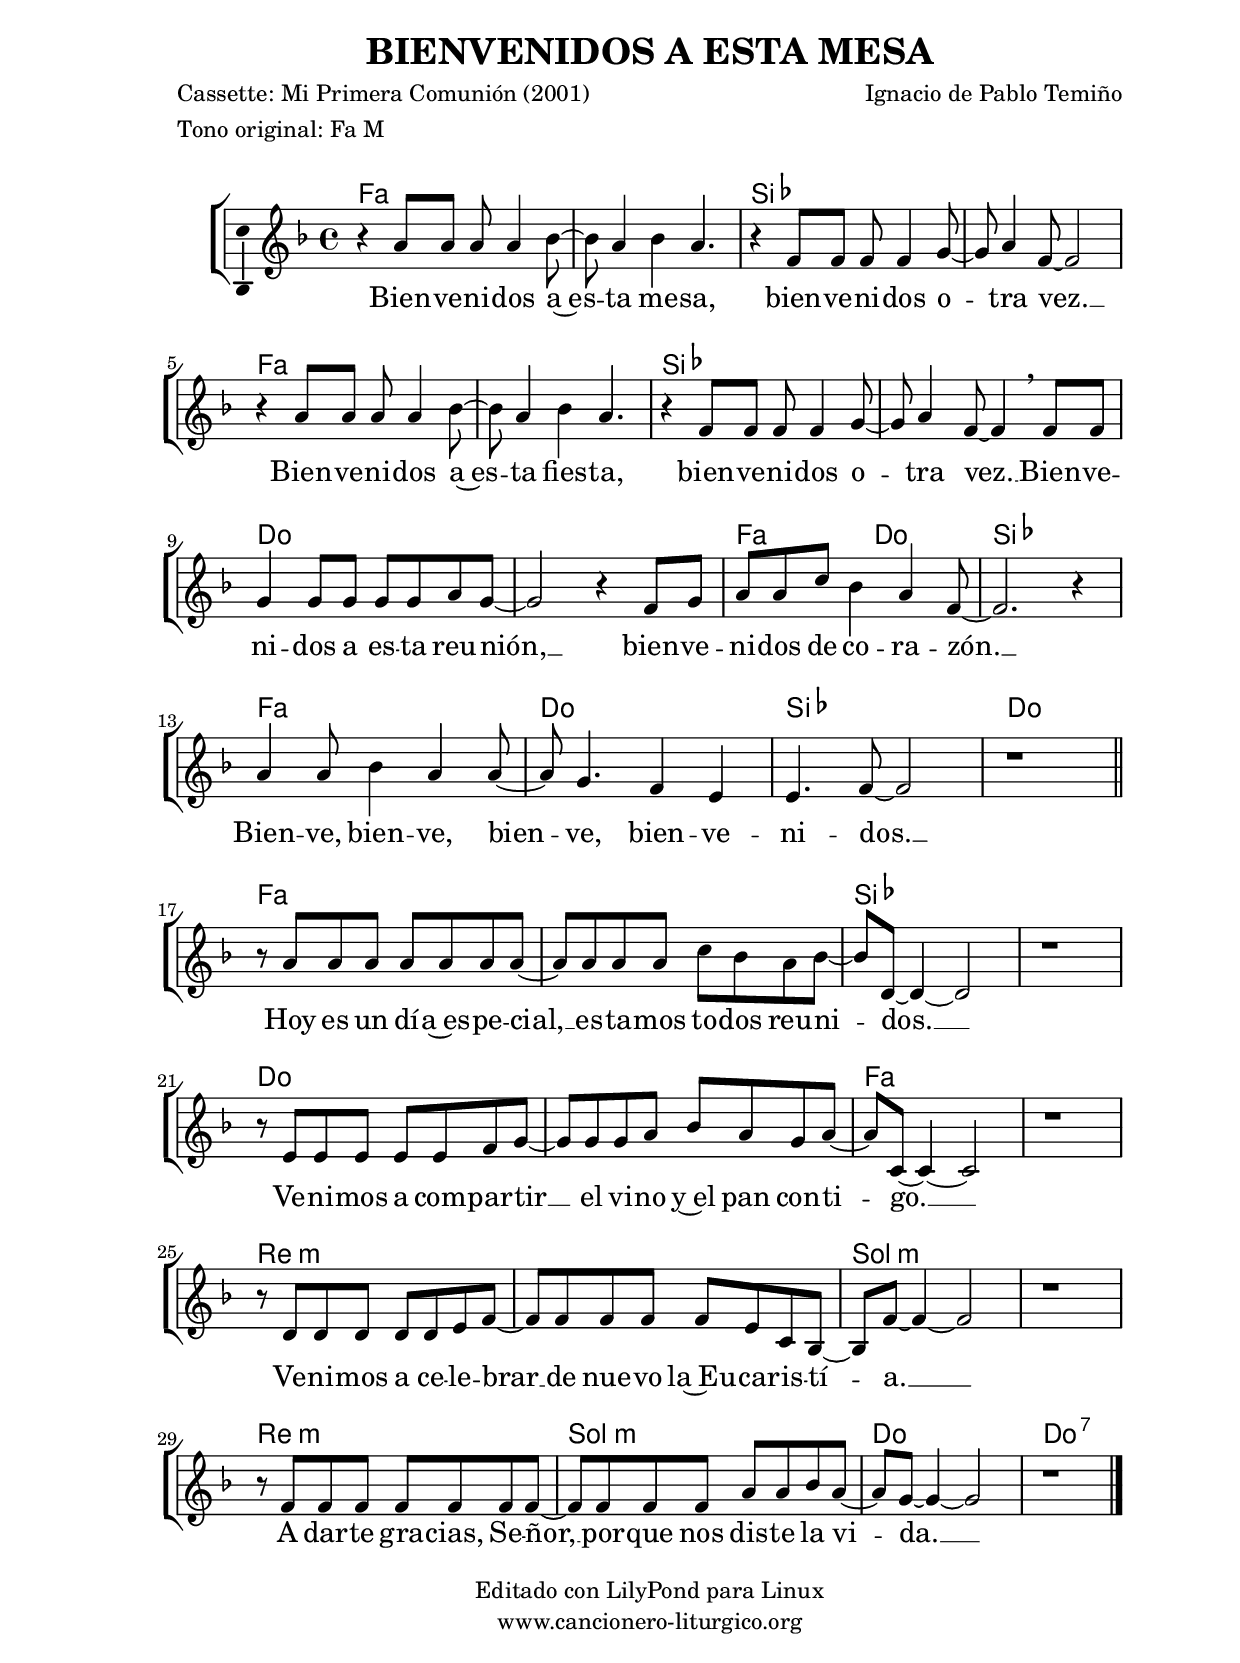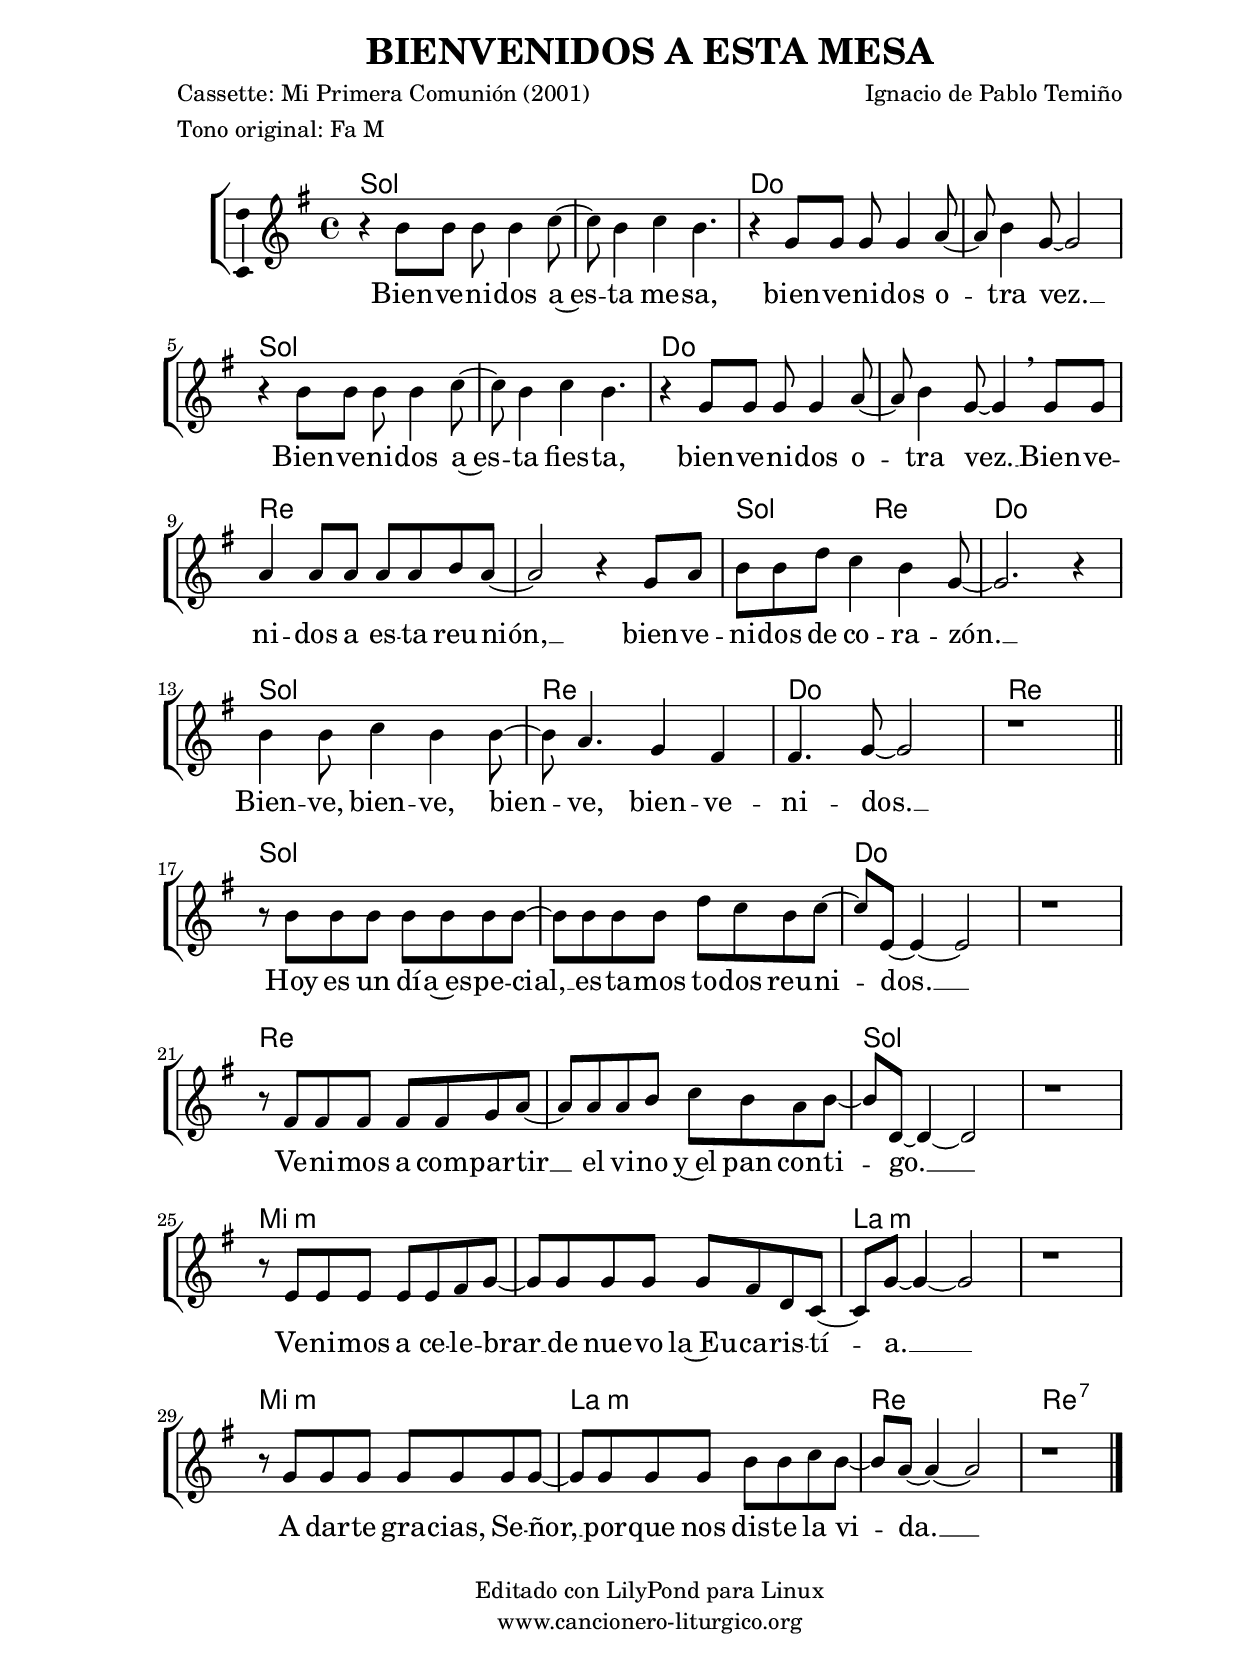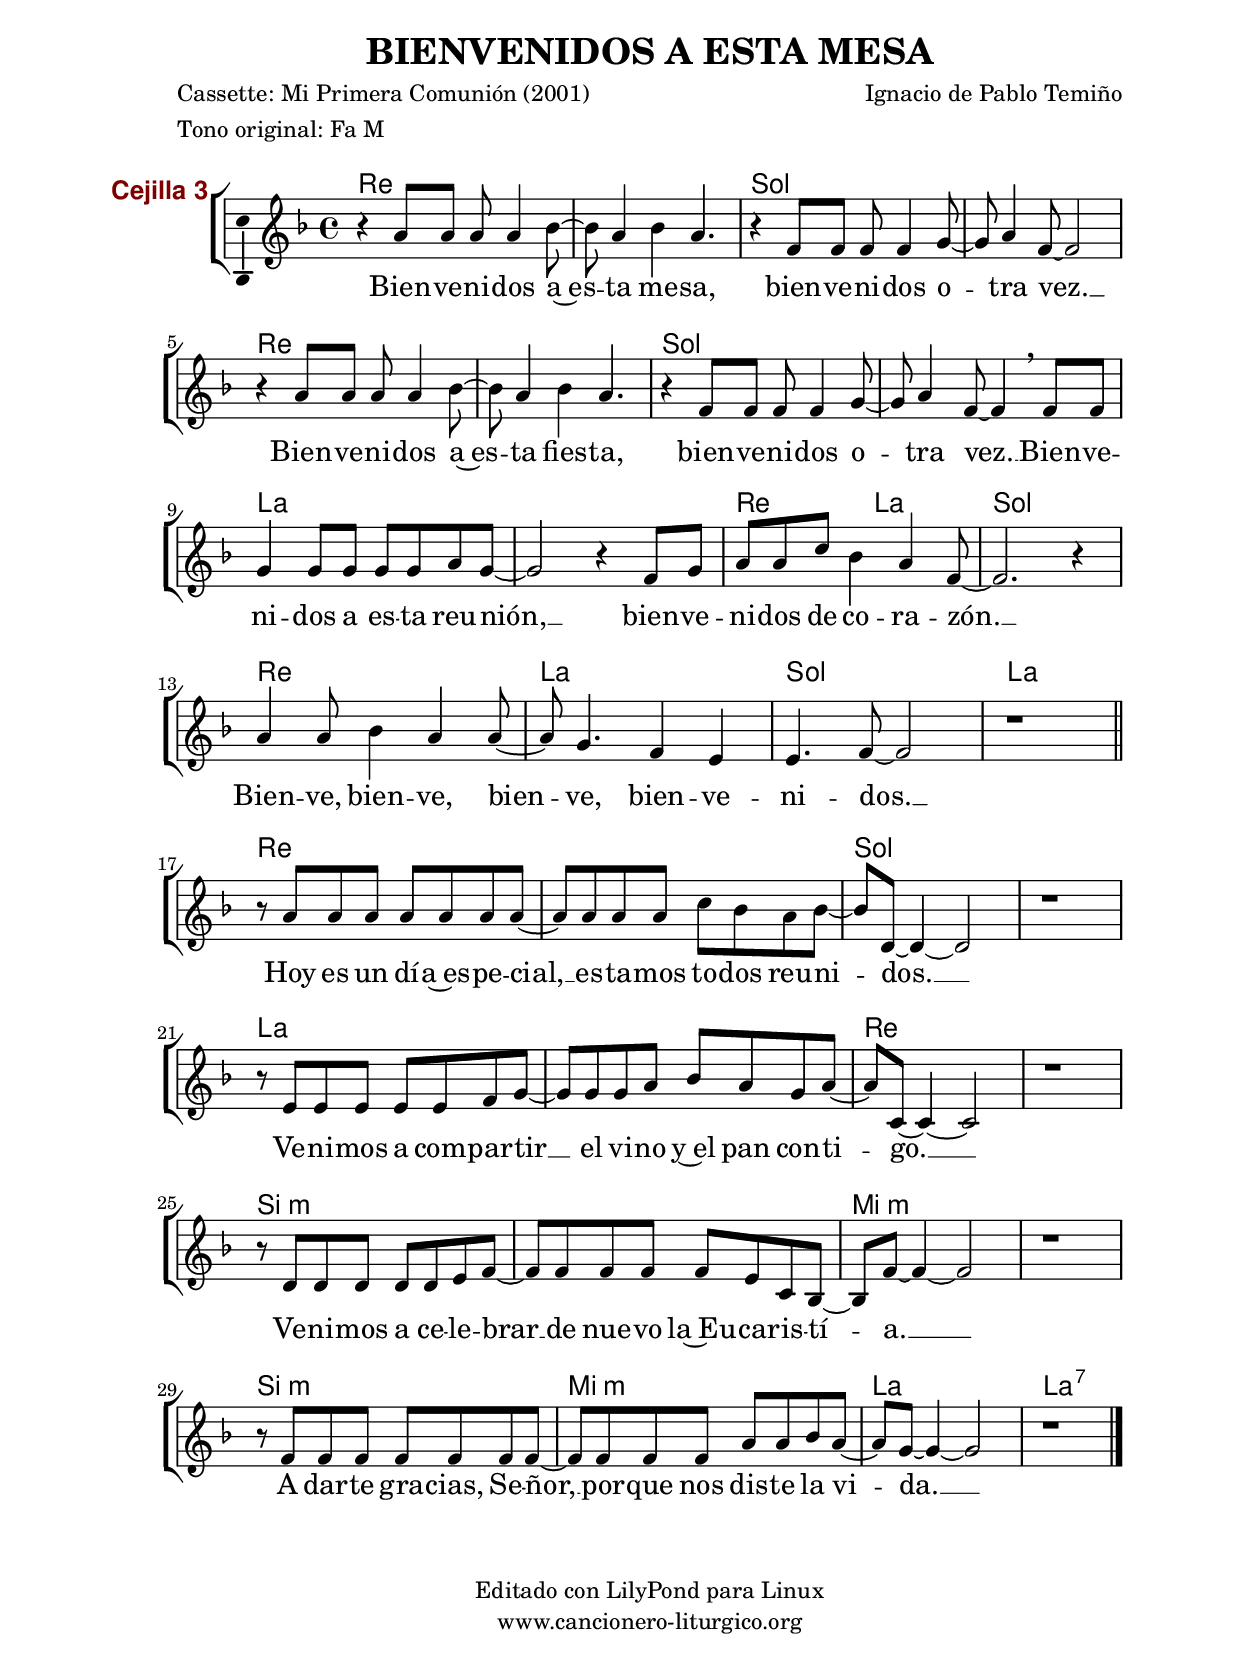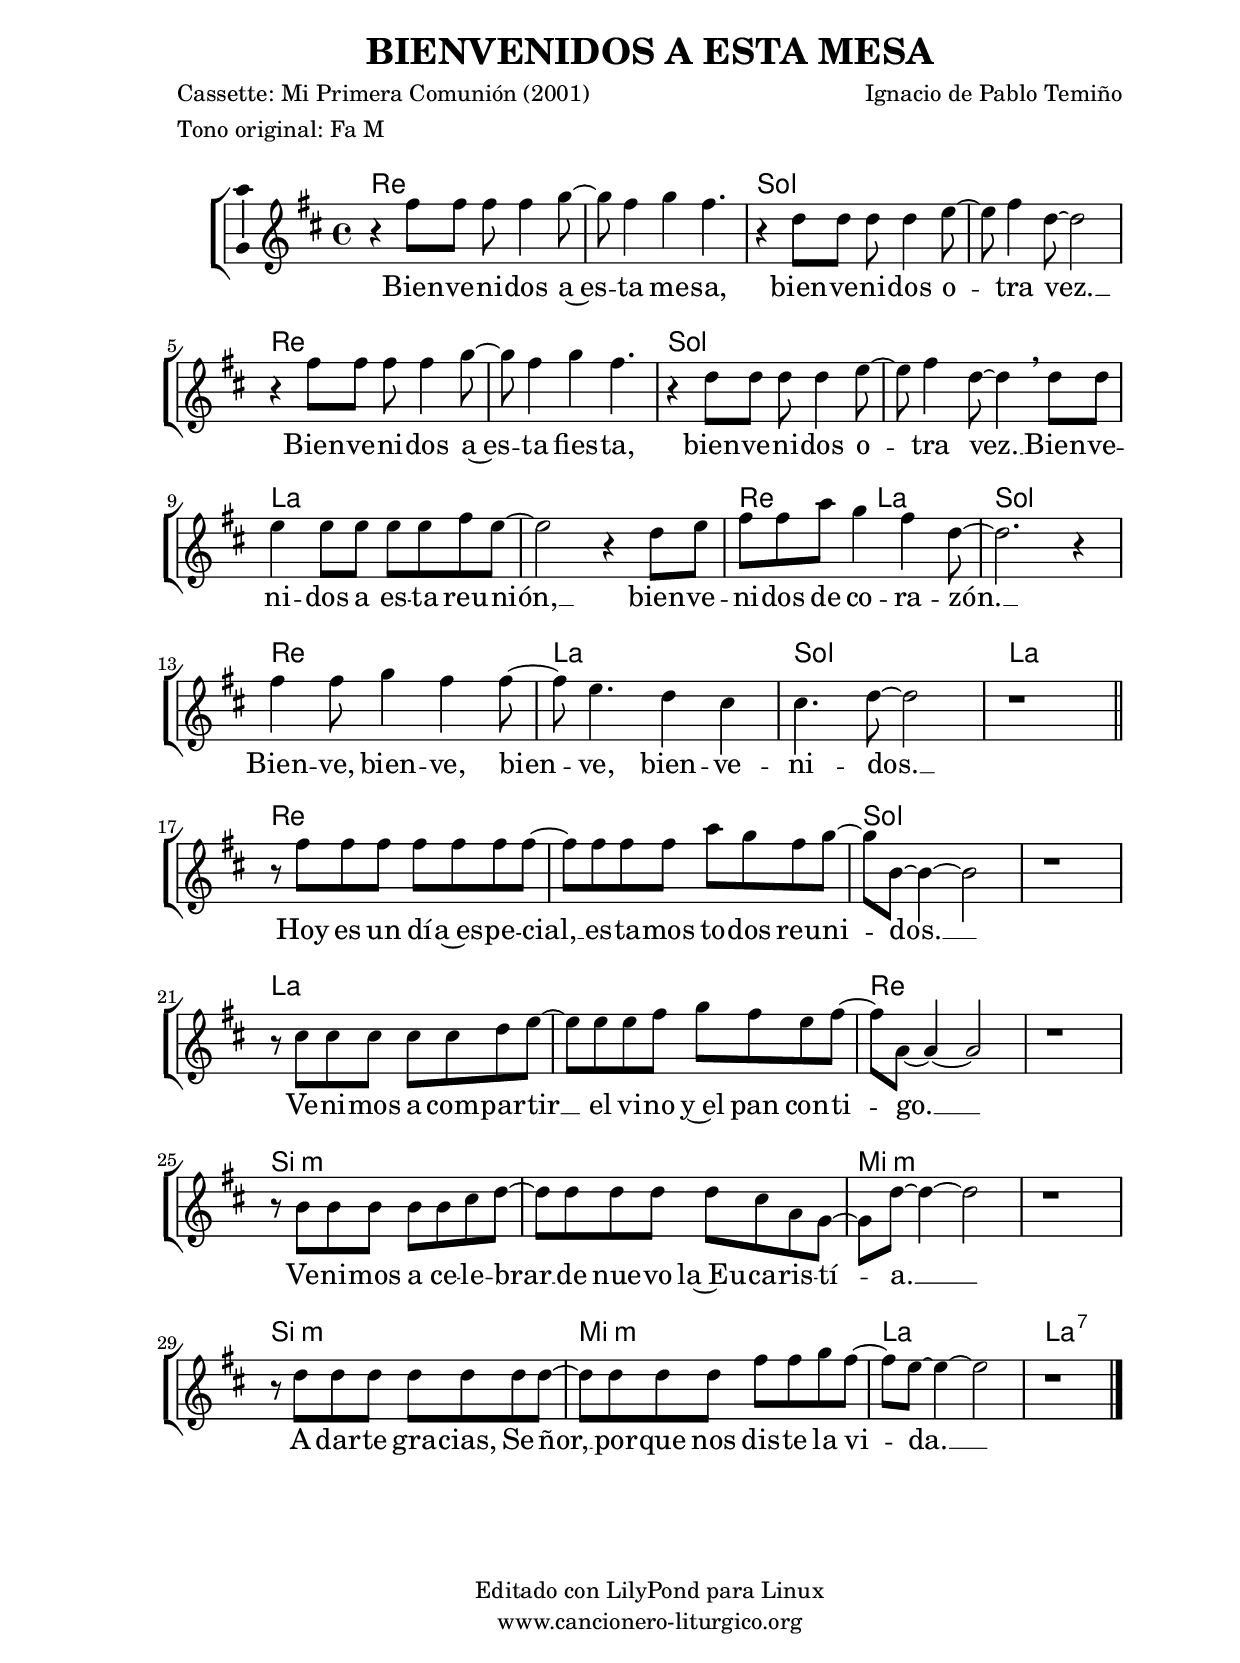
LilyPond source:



%versión de lilypond para la que se ha escrito esta partitura:
\version "2.16.0"

	%Tamaño papel
	#(set-default-paper-size "a4")
	%Tamaño partitura
	#(set-global-staff-size 20)
	%No responde al pulsar sobre una nota
	#(ly:set-option 'point-and-click #f)

%parámetros del encabezamiento:
\header {
	title = "BIENVENIDOS A ESTA MESA"
	subtitle = ""
	composer = "Ignacio de Pablo Temiño"
	poet = "Cassette: Mi Primera Comunión (2001)"
	meter = "Tono original: Fa M"
	arranger = ""
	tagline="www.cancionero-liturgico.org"
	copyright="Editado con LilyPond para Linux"
	tiempo = ""
	usos = ""
	letra = ""
	}

%parámetros asociados al papel:
\paper  {
	oddHeaderMarkup = \markup {\fill-line { \on-the-fly #not-first-page \fromproperty #'header:title \on-the-fly #not-first-page \fromproperty #'header:composer }}
	evenHeaderMarkup = \markup {\fill-line { \fromproperty #'header:composer \fromproperty #'header:title }}
	#(set-paper-size "a4")
	print-page-number = ##f
	first-page-number = 1
	print-first-page-number = ##f
%	head-separation = 3.0 \cm
	top-margin = 2.0 \cm
	bottom-margin = 0.5\cm
%%%	bottom-margin = 0.2\cm
	left-margin = 3.0 \cm
	line-width = 16.0 \cm 
	indent = 8\mm
	interscoreline = 2.\mm
	between-system-space = 15\mm
%	para que las partituras no llenen la hoja:
	ragged-bottom = ##t
%	idem para la última hoja:
	ragged-last-bottom = ##f
%	para que las partituras llenen el ancho del papel:
	ragged-last = ##f
	after-title-space = 2.5 \cm
page-count=1
%system-count=8

	%Flexible Vertical Spacing
%	markup-markup-spacing =
%	#'((basic-distance . 15) (minimum-distance . 15) (padding . 3))
	markup-system-spacing =
	#'((basic-distance . 15) (minimum-distance . 15) (padding . 3))
	system-system-spacing =
	#'((basic-distance . 15) (minimum-distance . 15) (padding . 3))
	score-system-spacing =
	#'((basic-distance . 15) (minimum-distance . 15) (padding . 5))
%	top-system-spacing = % header
%	#'((basic-distance . 8) (minimum-distance . 0) (padding . 0))
%	top-markup-spacing =
%	#'((basic-distance . 20) (minimum-distance . 20) (padding . 0))
	last-bottom-spacing = % footer
	#'((basic-distance . 5) (minimum-distance . 5) (padding . 0))
%	score-markup-spacing =
%	#'((basic-distance . 16) (minimum-distance . 13) (padding . 0))

	}


%parámetros que afectan a toda la partitura:
global =  {
	%clave de sol (G):
	\clef G
	%armadura:
%%%	\transpose c c
	\key f \major
	\tempo 4=147
	\set Score.tempoHideNote = ##t
	}


acordes = {
	\italianChords
	\chordmode {
%%%	\transpose a c {

f1 f bes bes f f bes bes c c f2 c bes1 f c bes c
f1 f bes bes c c f f d:m d:m g:m g:m d:m g:m c c:7


%%%	}
	}
}

melodia = 
%%%\transpose a c
{
	\relative c''{
	\time 4/4

r4 a8 a a8 a4 bes8~
bes8 a4 bes a4.
r4 f8 f f8 f4 g8~
g8 a4 f8~f2
r4 a8 a a8 a4 bes8~
bes8 a4 bes a4.
r4 f8 f f8 f4 g8~
g8 a4 f8~f4 \breathe f8 f
g4 g8 g g g a g~
g2 r4 f8 g
a8 a c bes4 a f8~
f2. r4
a4 a8 bes4 a a8~
a8 g4. f4 e
e4. f8~f2
r1
%^"   FIN"

\bar "||"
\break

r8 a8 a a a a a a~
a8 a a a c bes a bes~
bes8 d,~d4~d2
r1
r8 e8 e e e e f g~
g8 g g a bes a g a~
a8 c,~c4~c2
r1
r8 d8 d d d d e f~
f8 f f f f e c bes~
bes8 f'~f4~f2
r1
r8 f8 f f f f f f~
f8 f f f a a bes a~
a8 g~g4~g2
r1
%^"   D.C."

	\bar "|."
	}
	}


texto = \lyricmode {
Bien -- ve -- ni -- dos a~es -- ta me -- sa,
bien -- ve -- ni -- dos o -- tra vez. __
Bien -- ve -- ni -- dos a~es -- ta fies -- ta,
bien -- ve -- ni -- dos o -- tra vez. __
Bien -- ve -- ni -- dos a es -- ta reu -- nión, __
bien -- ve -- ni -- dos de co -- ra -- zón. __
Bien -- ve, bien -- ve, bien -- ve,
bien -- ve -- ni -- dos. __

%\set stanza =#"1. " 
Hoy es un dí -- a~es -- pe -- cial, __
es -- ta -- mos to -- dos reu -- ni -- dos. __
Ve -- ni -- mos a com -- par -- tir __
el vi -- no y~el pan con -- ti -- go. __
Ve -- ni -- mos a ce -- le -- brar __
de nue -- vo la~Eu -- ca -- ris -- tí -- a. __
A dar -- te gra -- cias, Se -- ñor, __
por -- que nos dis -- te la vi -- da. __

	}

textodos = \lyricmode {
\skip1 \skip1 \skip1 \skip1 \skip1 \skip1 \skip1
\skip1 \skip1 \skip1 \skip1 \skip1 \skip1 \skip1
\skip1 \skip1 \skip1 \skip1 \skip1 \skip1 \skip1
\skip1 \skip1 \skip1 \skip1 \skip1 \skip1 \skip1
\skip1

%\set stanza =#"2. " Jesús, Tú eres la mano
%Que me lleva seguro
%Serás mi amigo mejor,
%Serás la Luz si está oscuro
%Serás respuesta
%Si tengo de pronto una duda
%Yo quiero ser como Tú
%Yo necesito tu ayuda

	}


acordesStaff = \context ChordNames = acordesStaff <<
	\set chordChanges = ##t
	\acordes
	>>


%%%%%%%%%%%%%%%%%%%%%%%%%%%%%%%%%%% CEJILLA %%%%%%%%%%%%%%%%%%%%%%%%%%%%%%%%%%%
acordescejilla = {
%%%	\override ChordNames.ChordName #'font-size = #-1
%%%	\override ChordNames.ChordName #'font-series = #'bold
	\transpose f d {
		\acordes
		}
	}

acordescejillaStaff = \context ChordNames = acordescejillaStaff <<
	\set Staff.instrumentName = \markup \with-color #darkred \larger \bold \sans "Cejilla 3"
	\set chordChanges = ##t
	\acordescejilla
	>>
%%%%%%%%%%%%%%%%%%%%%%%%%%%%%%%%%%% CEJILLA %%%%%%%%%%%%%%%%%%%%%%%%%%%%%%%%%%%


vozStaff = \context Voice = vozStaff
\with {\consists "Ambitus_engraver"}
<<
%	\set Staff.instrumentName = ""
%	\set Staff.shortInstrumentName = ""
%	\set Staff.midiInstrument = #"clarinet"
%	\set Staff.midiInstrument = #"cello"
%	\set Staff.midiInstrument = #"flute"
	\set Staff.midiInstrument = #"electric guitar (jazz)"
%	\set Staff.midiInstrument = #"english horn"
%	\set Staff.midiInstrument = #"violin"
%	\set Staff.midiInstrument = #"glockenspiel"
	\set Staff.midiMinimumVolume = #0.7
	\set Staff.midiMaximumVolume = #0.9
	\global
	\melodia
	>>

textoStaff = \context Lyrics = textoStaff <<
	\lyricsto vozStaff \texto
	>>

textodosStaff = \context Lyrics = textodosStaff <<
	\lyricsto vozStaff \textodos
	>>

\book {
	\score {
		\context ChoirStaff {
			\override StaffGroup.SystemStartBracket #'collapse-height = #1
			\override Score.SystemStartBar #'collapse-height = #1
			<<
			\acordesStaff
			\vozStaff
			\textoStaff
			\textodosStaff
			>>
			}
		\layout {
	    		\context {
				\Lyrics
				\override LyricText #'font-size = #2
				}
	   		 \context {
				\Score
				\override StaffSymbol #'staff-space = #(magstep +3)
				}
			}
		}
	\score {
		\unfoldRepeats
		\context ChoirStaff {
			<<
			\acordesStaff
			\vozStaff
			>>
			}
		\midi {
	  		\context {
	  			\Score
				tempoWholesPerMinute = #(ly:make-moment 70 4)
				}
			}
		}
	}


%Partitura para guitarra
#(define output-suffix "G")
\book {
	\score {
		\context ChoirStaff {
			\override StaffGroup.SystemStartBracket #'collapse-height = #1
			\override Score.SystemStartBar #'collapse-height = #1
			<<
			\acordescejillaStaff
			\vozStaff
			\textoStaff
			\textodosStaff
			>>
			}
		\layout {
%%%%%%%%%%%%%%%%%%%%%%%%%%%%%%%%%%% CEJILLA %%%%%%%%%%%%%%%%%%%%%%%%%%%%%%%%%%%
			\context {
				\ChordNames \consists Instrument_name_engraver
				}
%%%%%%%%%%%%%%%%%%%%%%%%%%%%%%%%%%% CEJILLA %%%%%%%%%%%%%%%%%%%%%%%%%%%%%%%%%%%
	    		\context {
				\Lyrics
				\override LyricText #'font-size = #2
				}
	   		 \context {
				\Score
				\override StaffSymbol #'staff-space = #(magstep +3)
				}
			}
		}
	}


#(define output-suffix "C")
\book {
	\score {
		\context ChoirStaff {
			\override StaffGroup.SystemStartBracket #'collapse-height = #1
			\override Score.SystemStartBar #'collapse-height = #1
\transpose c d
			<<
			\acordesStaff
			\vozStaff
			\textoStaff
			\textodosStaff
			>>
			}
		\layout {
	    		\context {
				\Lyrics
				\override LyricText #'font-size = #2
				}
	   		 \context {
				\Score
				\override StaffSymbol #'staff-space = #(magstep +3)
				}
			}
		}
	}


#(define output-suffix "S")
\book {
	\score {
		\context ChoirStaff {
			\override StaffGroup.SystemStartBracket #'collapse-height = #1
			\override Score.SystemStartBar #'collapse-height = #1
\transpose c a
			<<
			\acordesStaff
			\vozStaff
			\textoStaff
			\textodosStaff
			>>
			}
		\layout {
	    		\context {
				\Lyrics
				\override LyricText #'font-size = #2
				}
	   		 \context {
				\Score
				\override StaffSymbol #'staff-space = #(magstep +3)
				}
			}
		}
	}


